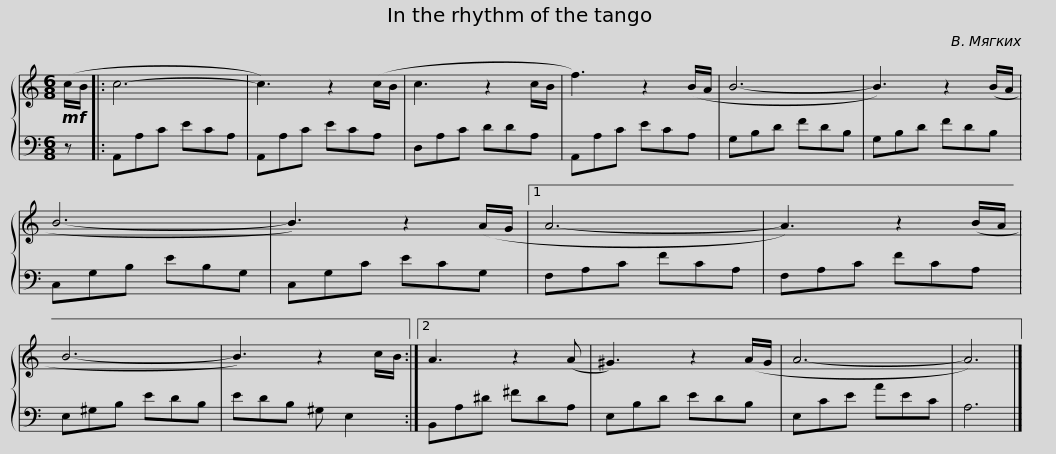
X:1
%%score { 1 | 2 }
L:1/8
M:6/8
I:linebreak $
K:C
V:1 treble
V:2 bass
V:1
!mf! (c/B/ |: c6- | c3) z2 (c/B/ | c3 z2 c/B/ | f3) z2 (B/A/ |$ %5
 B6- | B3) z2 (B/A/ | B6- | B3) z2 (A/G/ |1$ A6- | %10
 A3) z2 (B/A/ | B6- | B3) z2 c/B/ :|2$ A3 z2 (A | ^G3) z2 (A/G/ | %15
 A6- | A6) |] %17
V:2
 z |: A,,A,C ECA, | A,,A,C ECA, | D,A,C DDA, | A,,A,C ECA, |$ %5
 G,B,D FDB, | G,B,D FDB, | C,G,B, EB,G, | C,G,C ECG, |1$ F,A,C FCA, | %10
 F,A,C FCA, | E,^G,B, EDB, | EDB, ^G, E,2 :|2$ B,,A,^D ^FDA, | E,B,D EDB, | %15
 E,CE AEC | A,6 |] %17
